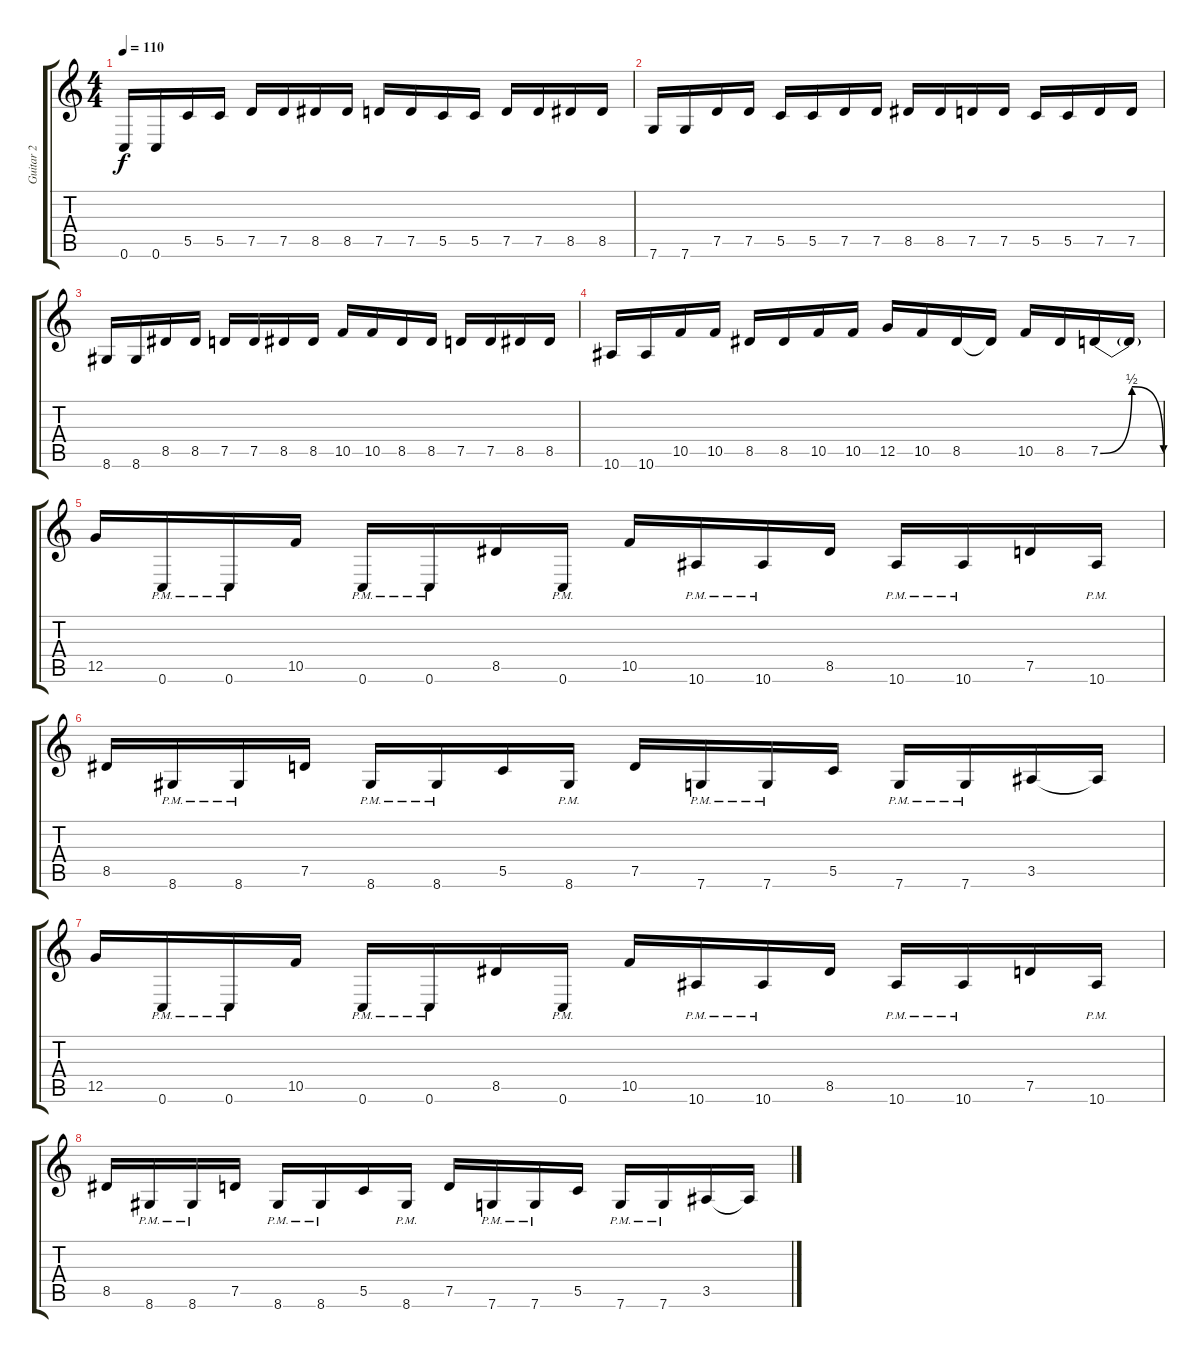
\track ("Guitar 2" "Guitar 2") {instrument distortionguitar}
\staff {score tabs}
\tuning (D4 A3 F3 C3 G2 C2) {hide}
\ts (4 4)
\tempo 110
\clef g2
\ks c
0.6.16{dy f} 0.6.16 5.5.16 5.5.16 7.5.16 7.5.16 8.5.16 8.5.16 7.5.16 7.5.16 5.5.16 5.5.16 7.5.16 7.5.16 8.5.16 8.5.16 |
7.6.16 7.6.16 7.5.16 7.5.16 5.5.16 5.5.16 7.5.16 7.5.16 8.5.16 8.5.16 7.5.16 7.5.16 5.5.16 5.5.16 7.5.16 7.5.16 |
8.6.16 8.6.16 8.5.16 8.5.16 7.5.16 7.5.16 8.5.16 8.5.16 10.5.16 10.5.16 8.5.16 8.5.16 7.5.16 7.5.16 8.5.16 8.5.16 |
10.6.16 10.6.16 10.5.16 10.5.16 8.5.16 8.5.16 10.5.16 10.5.16 12.5.16 10.5.16 8.5.16 8.5{t}.16 10.5.16 8.5.16 7.5{be (bendrelease 0 0 30 2 30 2 60 0)}.16 7.5{t}.16 |
12.5.16 0.6{pm}.16 0.6{pm}.16 10.5.16 0.6{pm}.16 0.6{pm}.16 8.5.16 0.6{pm}.16 10.5.16 10.6{pm}.16 10.6{pm}.16 8.5.16 10.6{pm}.16 10.6{pm}.16 7.5.16 10.6{pm}.16 |
8.5.16 8.6{pm}.16 8.6{pm}.16 7.5.16 8.6{pm}.16 8.6{pm}.16 5.5.16 8.6{pm}.16 7.5.16 7.6{pm}.16 7.6{pm}.16 5.5.16 7.6{pm}.16 7.6{pm}.16 3.5.16 3.5{t}.16 |
12.5.16 0.6{pm}.16 0.6{pm}.16 10.5.16 0.6{pm}.16 0.6{pm}.16 8.5.16 0.6{pm}.16 10.5.16 10.6{pm}.16 10.6{pm}.16 8.5.16 10.6{pm}.16 10.6{pm}.16 7.5.16 10.6{pm}.16 |
8.5.16 8.6{pm}.16 8.6{pm}.16 7.5.16 8.6{pm}.16 8.6{pm}.16 5.5.16 8.6{pm}.16 7.5.16 7.6{pm}.16 7.6{pm}.16 5.5.16 7.6{pm}.16 7.6{pm}.16 3.5.16 3.5{t}.16
